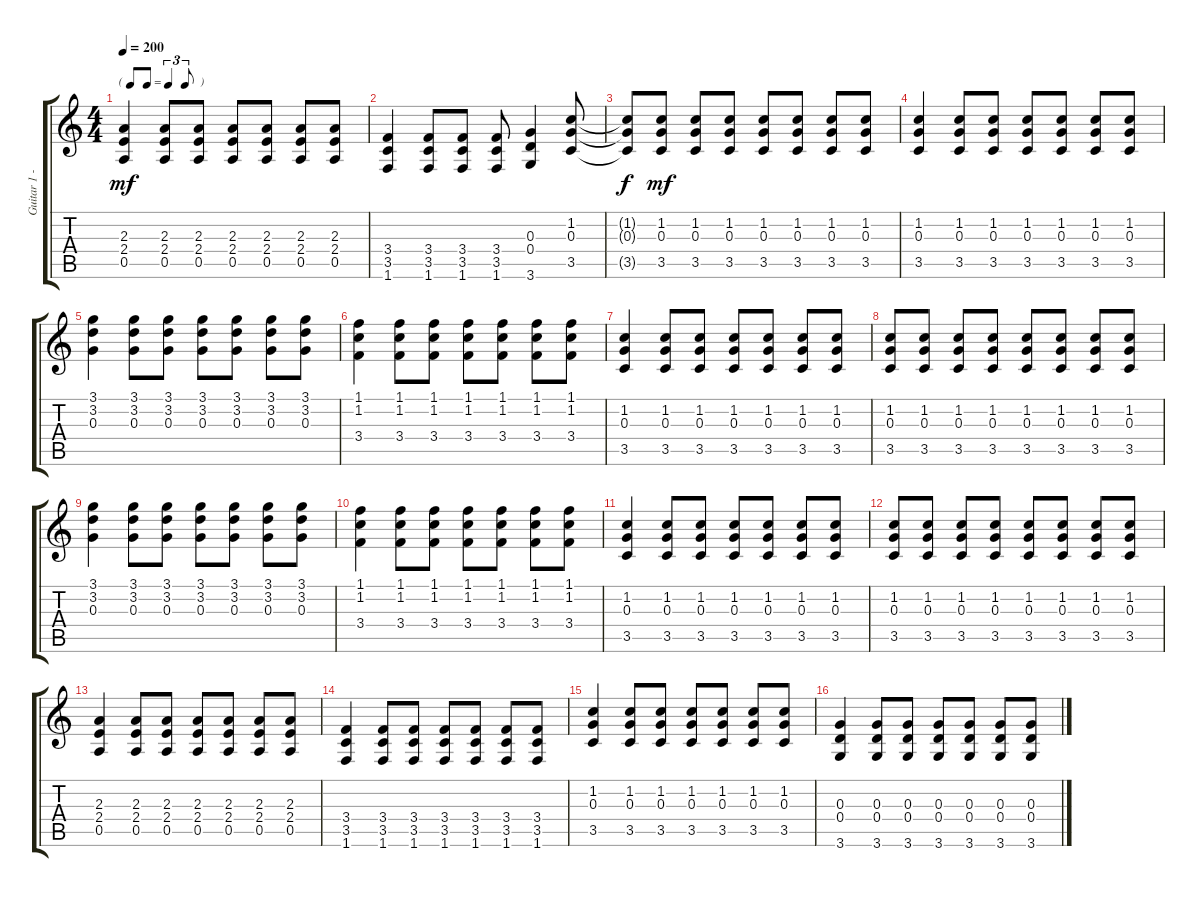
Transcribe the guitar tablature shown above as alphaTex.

\track ("Guitar 1 - Tom" "Guitar 1 -") {instrument distortionguitar}
\staff {score tabs}
\tuning (E4 B3 G3 D3 A2 E2) {hide}
\ts (4 4)
\tf triplet8th
\tempo 200
\clef g2
\ks c
(2.3 2.4 0.5).4{dy mf} (2.3 2.4 0.5).8 (2.3 2.4 0.5).8 (2.3 2.4 0.5).8 (2.3 2.4 0.5).8 (2.3 2.4 0.5).8 (2.3 2.4 0.5).8 |
(3.4 3.5 1.6).4 (3.4 3.5 1.6).8 (3.4 3.5 1.6).8 (3.4 3.5 1.6).8 (0.3 0.4 3.6).4 (1.2 0.3 3.5).8 |
(1.2{t} 0.3{t} 3.5{t}).8{dy f} (1.2 0.3 3.5).8{dy mf} (1.2 0.3 3.5).8 (1.2 0.3 3.5).8 (1.2 0.3 3.5).8 (1.2 0.3 3.5).8 (1.2 0.3 3.5).8 (1.2 0.3 3.5).8 |
(1.2 0.3 3.5).4 (1.2 0.3 3.5).8 (1.2 0.3 3.5).8 (1.2 0.3 3.5).8 (1.2 0.3 3.5).8 (1.2 0.3 3.5).8 (1.2 0.3 3.5).8 |
(3.1 3.2 0.3).4 (3.1 3.2 0.3).8 (3.1 3.2 0.3).8 (3.1 3.2 0.3).8 (3.1 3.2 0.3).8 (3.1 3.2 0.3).8 (3.1 3.2 0.3).8 |
(1.1 1.2 3.4).4 (1.1 1.2 3.4).8 (1.1 1.2 3.4).8 (1.1 1.2 3.4).8 (1.1 1.2 3.4).8 (1.1 1.2 3.4).8 (1.1 1.2 3.4).8 |
(1.2 0.3 3.5).4 (1.2 0.3 3.5).8 (1.2 0.3 3.5).8 (1.2 0.3 3.5).8 (1.2 0.3 3.5).8 (1.2 0.3 3.5).8 (1.2 0.3 3.5).8 |
(1.2 0.3 3.5).8 (1.2 0.3 3.5).8 (1.2 0.3 3.5).8 (1.2 0.3 3.5).8 (1.2 0.3 3.5).8 (1.2 0.3 3.5).8 (1.2 0.3 3.5).8 (1.2 0.3 3.5).8 |
(3.1 3.2 0.3).4 (3.1 3.2 0.3).8 (3.1 3.2 0.3).8 (3.1 3.2 0.3).8 (3.1 3.2 0.3).8 (3.1 3.2 0.3).8 (3.1 3.2 0.3).8 |
(1.1 1.2 3.4).4 (1.1 1.2 3.4).8 (1.1 1.2 3.4).8 (1.1 1.2 3.4).8 (1.1 1.2 3.4).8 (1.1 1.2 3.4).8 (1.1 1.2 3.4).8 |
(1.2 0.3 3.5).4 (1.2 0.3 3.5).8 (1.2 0.3 3.5).8 (1.2 0.3 3.5).8 (1.2 0.3 3.5).8 (1.2 0.3 3.5).8 (1.2 0.3 3.5).8 |
(1.2 0.3 3.5).8 (1.2 0.3 3.5).8 (1.2 0.3 3.5).8 (1.2 0.3 3.5).8 (1.2 0.3 3.5).8 (1.2 0.3 3.5).8 (1.2 0.3 3.5).8 (1.2 0.3 3.5).8 |
(2.3 2.4 0.5).4 (2.3 2.4 0.5).8 (2.3 2.4 0.5).8 (2.3 2.4 0.5).8 (2.3 2.4 0.5).8 (2.3 2.4 0.5).8 (2.3 2.4 0.5).8 |
(3.4 3.5 1.6).4 (3.4 3.5 1.6).8 (3.4 3.5 1.6).8 (3.4 3.5 1.6).8 (3.4 3.5 1.6).8 (3.4 3.5 1.6).8 (3.4 3.5 1.6).8 |
(1.2 0.3 3.5).4 (1.2 0.3 3.5).8 (1.2 0.3 3.5).8 (1.2 0.3 3.5).8 (1.2 0.3 3.5).8 (1.2 0.3 3.5).8 (1.2 0.3 3.5).8 |
(0.3 0.4 3.6).4 (0.3 0.4 3.6).8 (0.3 0.4 3.6).8 (0.3 0.4 3.6).8 (0.3 0.4 3.6).8 (0.3 0.4 3.6).8 (0.3 0.4 3.6).8
